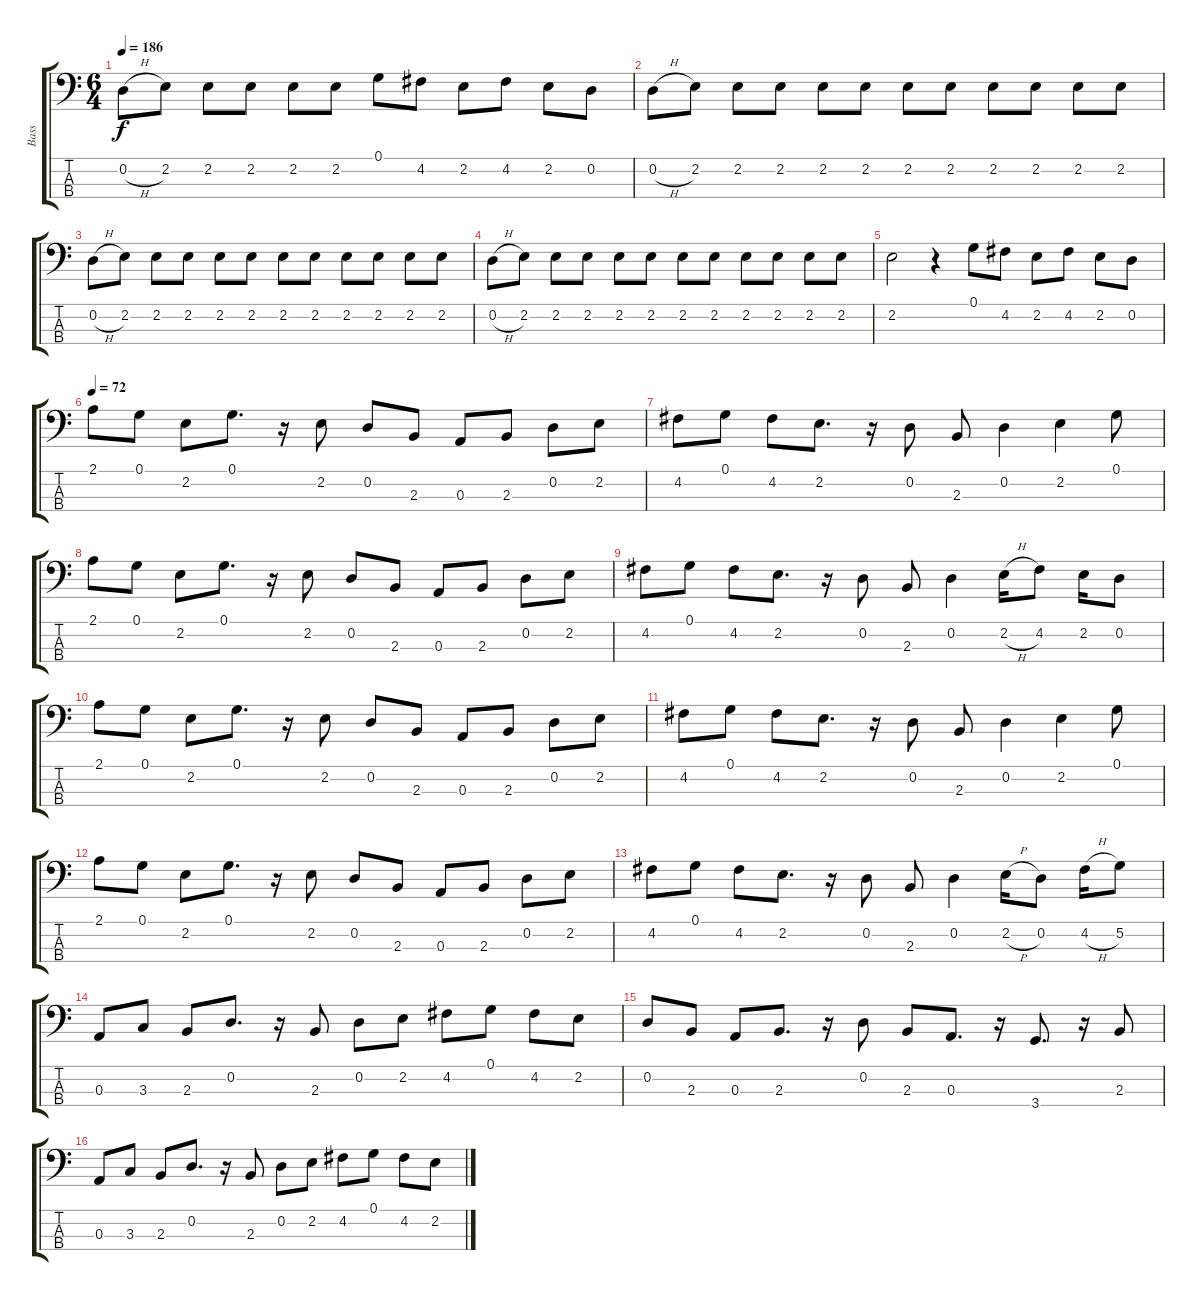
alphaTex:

\track ("Bass" "Bass") {instrument electricbassfinger}
\staff {score tabs}
\tuning (G2 D2 A1 E1) {hide}
\ts (6 4)
\tempo 186
\clef f4
\ks c
0.2{h}.8{dy f} 2.2.8 2.2.8 2.2.8 2.2.8 2.2.8 0.1.8 4.2.8 2.2.8 4.2.8 2.2.8 0.2.8 |
0.2{h}.8 2.2.8 2.2.8 2.2.8 2.2.8 2.2.8 2.2.8 2.2.8 2.2.8 2.2.8 2.2.8 2.2.8 |
0.2{h}.8 2.2.8 2.2.8 2.2.8 2.2.8 2.2.8 2.2.8 2.2.8 2.2.8 2.2.8 2.2.8 2.2.8 |
0.2{h}.8 2.2.8 2.2.8 2.2.8 2.2.8 2.2.8 2.2.8 2.2.8 2.2.8 2.2.8 2.2.8 2.2.8 |
2.2.2 r.4 0.1.8 4.2.8 2.2.8 4.2.8 2.2.8 0.2.8 |
\tempo 72
2.1.8 0.1.8 2.2.8 0.1.8{d} r.16 2.2.8 0.2.8 2.3.8 0.3.8 2.3.8 0.2.8 2.2.8 |
4.2.8 0.1.8 4.2.8 2.2.8{d} r.16 0.2.8 2.3.8 0.2.4 2.2.4 0.1.8 |
2.1.8 0.1.8 2.2.8 0.1.8{d} r.16 2.2.8 0.2.8 2.3.8 0.3.8 2.3.8 0.2.8 2.2.8 |
4.2.8 0.1.8 4.2.8 2.2.8{d} r.16 0.2.8 2.3.8 0.2.4 2.2{h}.16 4.2.8 2.2.16 0.2.8 |
2.1.8 0.1.8 2.2.8 0.1.8{d} r.16 2.2.8 0.2.8 2.3.8 0.3.8 2.3.8 0.2.8 2.2.8 |
4.2.8 0.1.8 4.2.8 2.2.8{d} r.16 0.2.8 2.3.8 0.2.4 2.2.4 0.1.8 |
2.1.8 0.1.8 2.2.8 0.1.8{d} r.16 2.2.8 0.2.8 2.3.8 0.3.8 2.3.8 0.2.8 2.2.8 |
4.2.8 0.1.8 4.2.8 2.2.8{d} r.16 0.2.8 2.3.8 0.2.4 2.2{h}.16 0.2.8 4.2{h}.16 5.2.8 |
0.3.8 3.3.8 2.3.8 0.2.8{d} r.16 2.3.8 0.2.8 2.2.8 4.2.8 0.1.8 4.2.8 2.2.8 |
0.2.8 2.3.8 0.3.8 2.3.8{d} r.16 0.2.8 2.3.8 0.3.8{d} r.16 3.4.8{d} r.16 2.3.8 |
0.3.8 3.3.8 2.3.8 0.2.8{d} r.16 2.3.8 0.2.8 2.2.8 4.2.8 0.1.8 4.2.8 2.2.8
